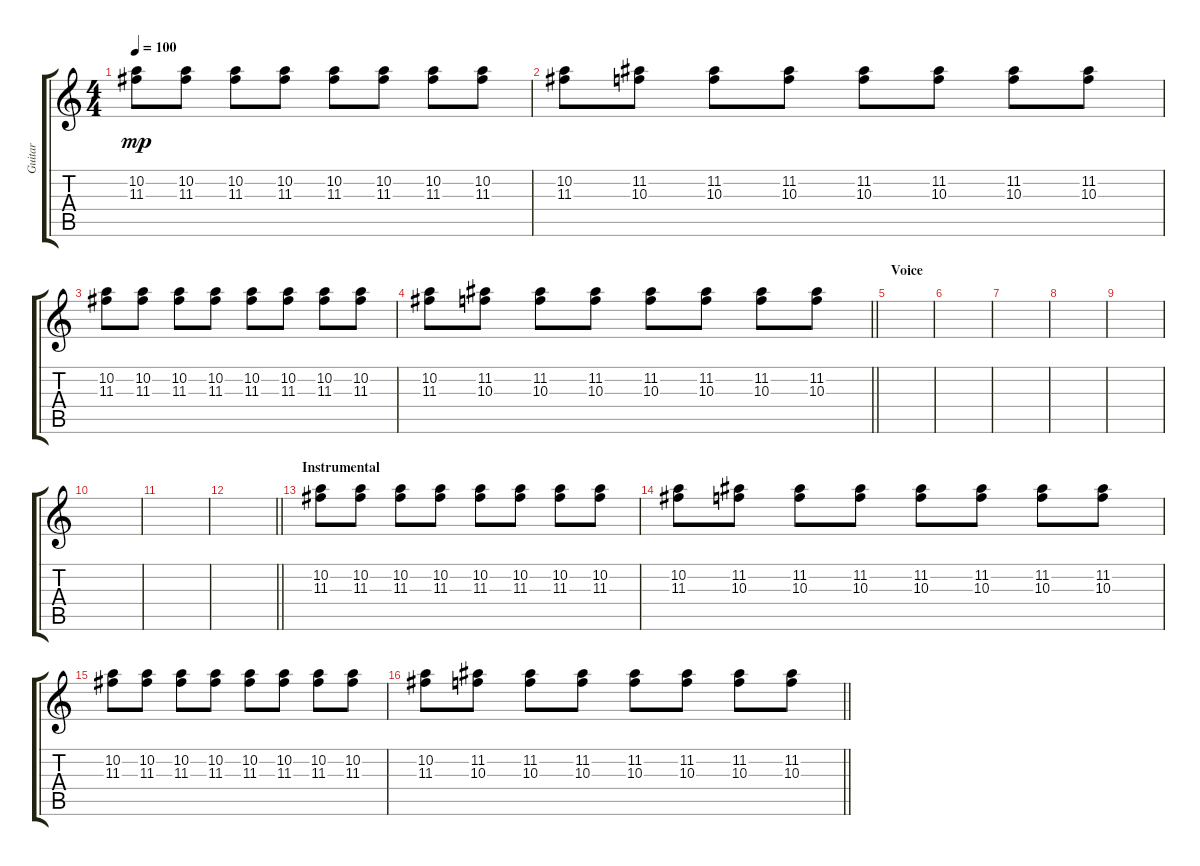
\track ("Guitar" "Guitar") {instrument electricguitarclean}
\staff {score tabs}
\tuning (E4 B3 G3 D3 A2 D2) {hide}
\ts (4 4)
\tempo 100
\clef g2
\ks c
(10.2 11.3).8{dy mp} (10.2 11.3).8 (10.2 11.3).8 (10.2 11.3).8 (10.2 11.3).8 (10.2 11.3).8 (10.2 11.3).8 (10.2 11.3).8 |
(10.2 11.3).8 (11.2 10.3).8 (11.2 10.3).8 (11.2 10.3).8 (11.2 10.3).8 (11.2 10.3).8 (11.2 10.3).8 (11.2 10.3).8 |
(10.2 11.3).8 (10.2 11.3).8 (10.2 11.3).8 (10.2 11.3).8 (10.2 11.3).8 (10.2 11.3).8 (10.2 11.3).8 (10.2 11.3).8 |
\barLineRight lightlight
(10.2 11.3).8 (11.2 10.3).8 (11.2 10.3).8 (11.2 10.3).8 (11.2 10.3).8 (11.2 10.3).8 (11.2 10.3).8 (11.2 10.3).8 |
\section ("" "Voice")
|
|
|
|
|
|
|
\barLineRight lightlight
|
\section ("" "Instrumental")
(10.2 11.3).8 (10.2 11.3).8 (10.2 11.3).8 (10.2 11.3).8 (10.2 11.3).8 (10.2 11.3).8 (10.2 11.3).8 (10.2 11.3).8 |
(10.2 11.3).8 (11.2 10.3).8 (11.2 10.3).8 (11.2 10.3).8 (11.2 10.3).8 (11.2 10.3).8 (11.2 10.3).8 (11.2 10.3).8 |
(10.2 11.3).8 (10.2 11.3).8 (10.2 11.3).8 (10.2 11.3).8 (10.2 11.3).8 (10.2 11.3).8 (10.2 11.3).8 (10.2 11.3).8 |
\barLineRight lightlight
(10.2 11.3).8 (11.2 10.3).8 (11.2 10.3).8 (11.2 10.3).8 (11.2 10.3).8 (11.2 10.3).8 (11.2 10.3).8 (11.2 10.3).8
